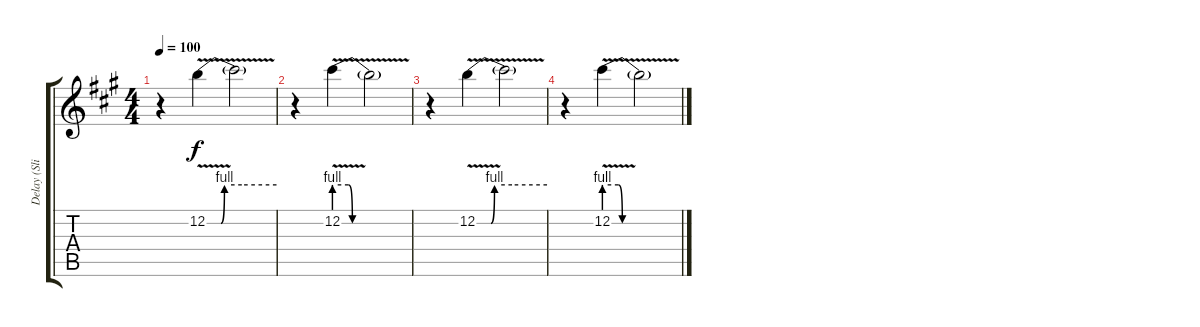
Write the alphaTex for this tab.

\track ("Delay (Slide Guitar)" "Delay (Sli") {instrument overdrivenguitar}
\staff {score tabs}
\tuning (E4 B3 G3 D3 A2 E2) {hide}
\ts (4 4)
\tempo 100
\clef g2
\ks f#minor
r.4{dy f} 12.2{be (custom 0 0 10 0 12 0 15 4 30 4 60 4) v}.4 12.2{t}.2 |
r.4 12.2{be (custom 0 4 11 4 14 0 20 0 40 0 60 0) v}.4 12.2{t}.2 |
r.4 12.2{be (custom 0 0 10 0 12 0 15 4 30 4 60 4) v}.4 12.2{t}.2 |
r.4 12.2{be (custom 0 4 11 4 14 0 20 0 40 0 60 0) v}.4 12.2{t}.2
